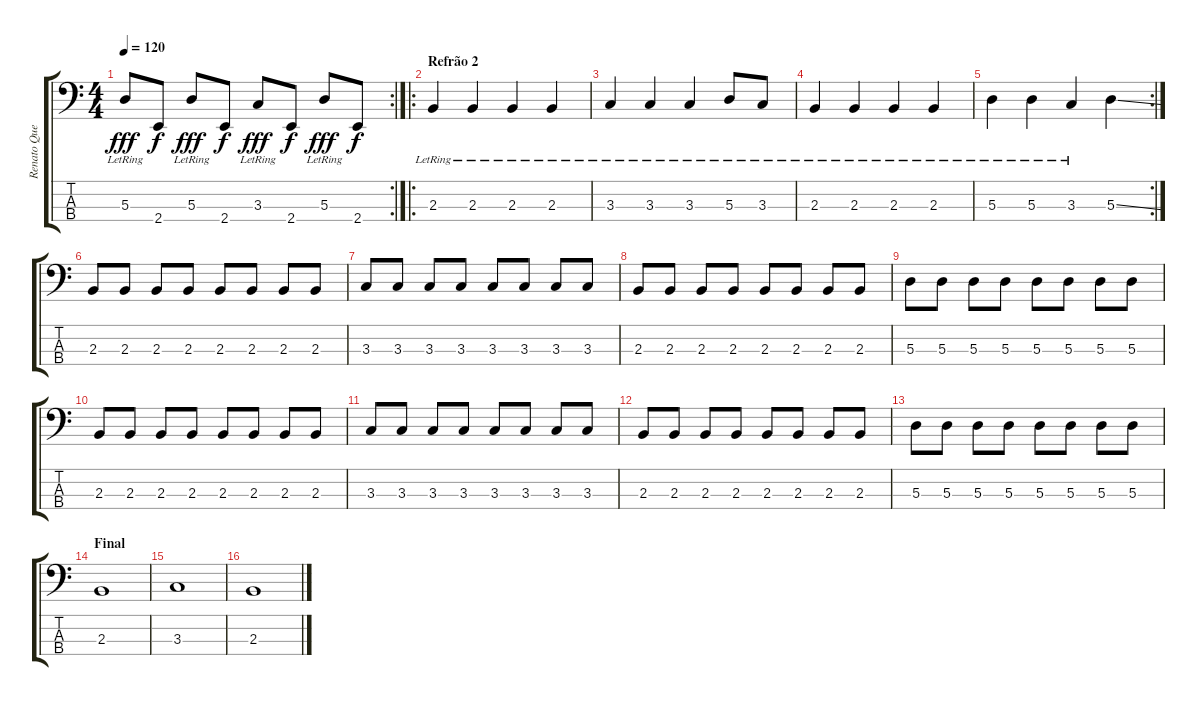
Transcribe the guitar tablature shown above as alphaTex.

\track ("Renato Queiroz [Baixo]" "Renato Que") {instrument electricbasspick}
\staff {score tabs}
\tuning (G2 D2 A1 D1) {hide}
\rc 2
\ts (4 4)
\tempo 120
\clef f4
\ks c
5.3{lr}.8{dy fff} 2.4.8{dy f} 5.3{lr}.8{dy fff} 2.4.8{dy f} 3.3{lr}.8{dy fff} 2.4.8{dy f} 5.3{lr}.8{dy fff} 2.4.8{dy f} |
\ro
\section ("" "Refrão 2")
2.3{lr}.4 2.3{lr}.4 2.3{lr}.4 2.3{lr}.4 |
3.3{lr}.4 3.3{lr}.4 3.3{lr}.4 5.3{lr}.8 3.3{lr}.8 |
2.3{lr}.4 2.3{lr}.4 2.3{lr}.4 2.3{lr}.4 |
\rc 2
5.3{lr}.4 5.3{lr}.4 3.3{lr}.4 5.3{ss}.4 |
2.3.8 2.3.8 2.3.8 2.3.8 2.3.8 2.3.8 2.3.8 2.3.8 |
3.3.8 3.3.8 3.3.8 3.3.8 3.3.8 3.3.8 3.3.8 3.3.8 |
2.3.8 2.3.8 2.3.8 2.3.8 2.3.8 2.3.8 2.3.8 2.3.8 |
5.3.8 5.3.8 5.3.8 5.3.8 5.3.8 5.3.8 5.3.8 5.3.8 |
2.3.8 2.3.8 2.3.8 2.3.8 2.3.8 2.3.8 2.3.8 2.3.8 |
3.3.8 3.3.8 3.3.8 3.3.8 3.3.8 3.3.8 3.3.8 3.3.8 |
2.3.8 2.3.8 2.3.8 2.3.8 2.3.8 2.3.8 2.3.8 2.3.8 |
5.3.8 5.3.8 5.3.8 5.3.8 5.3.8 5.3.8 5.3.8 5.3.8 |
\section ("" "Final")
2.3.1 |
3.3.1 |
2.3.1
